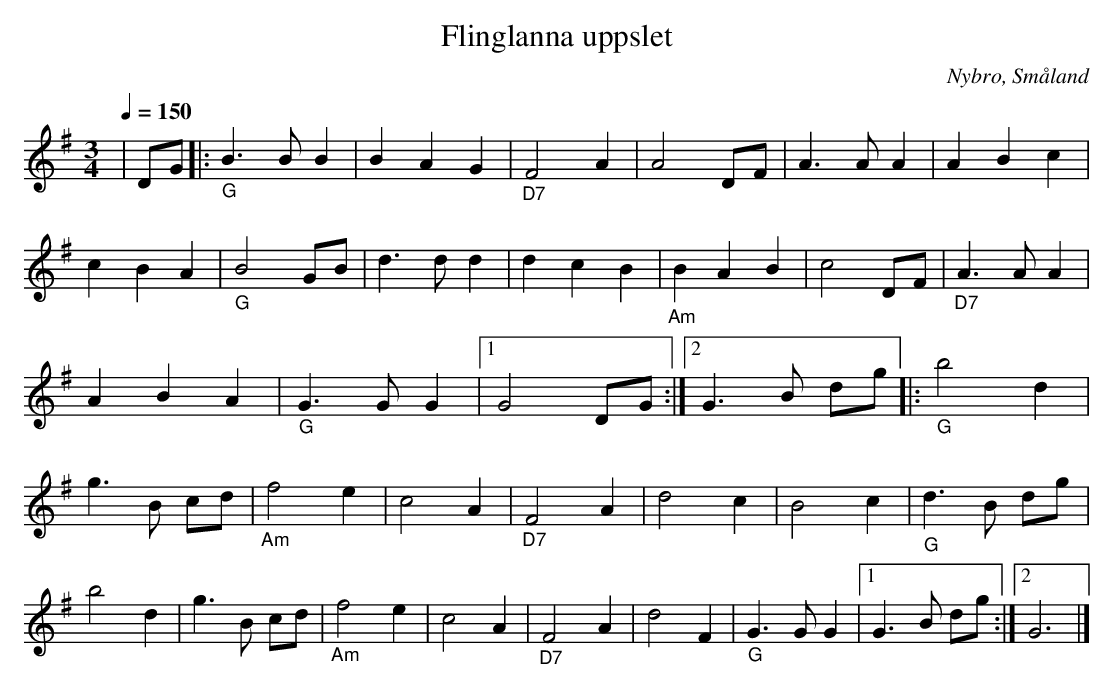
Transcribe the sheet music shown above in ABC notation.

X:1
T:Flinglanna uppslet
O:Nybro, Småland
M:3/4
L:1/16
K:G
Q:1/4=150
| D2G2|:"_G" B6 B2 B4 | B4 A4 G4 |"_D7" F8 A4 | A8 D2F2 | A6 A2 A4 | A4 B4 c4 | c4 B4 A4 | "_G" B8 G2B2 | d6 d2 d4 | d4 c4 B4 |"_Am" B4 A4 B4 | c8 D2F2 |"_D7" A6 A2 A4 | A4 B4 A4 |"_G" G6 G2 G4 |1 G8 D2G2 :|2 G6 B2 d2g2 |:"_G" b8 d4 | g6 B2 c2d2 | "_Am" f8 e4 | c8 A4 |"_D7" F8 A4 | d8 c4 | B8 c4 |"_G" d6 B2 d2g2 | b8 d4 | g6 B2 c2d2 |"_Am" f8 e4 | c8 A4 |"_D7" F8 A4 | d8 F4 |"_G" G6 G2 G4 |1 G6 B2 d2g2 :|2G12 |]
